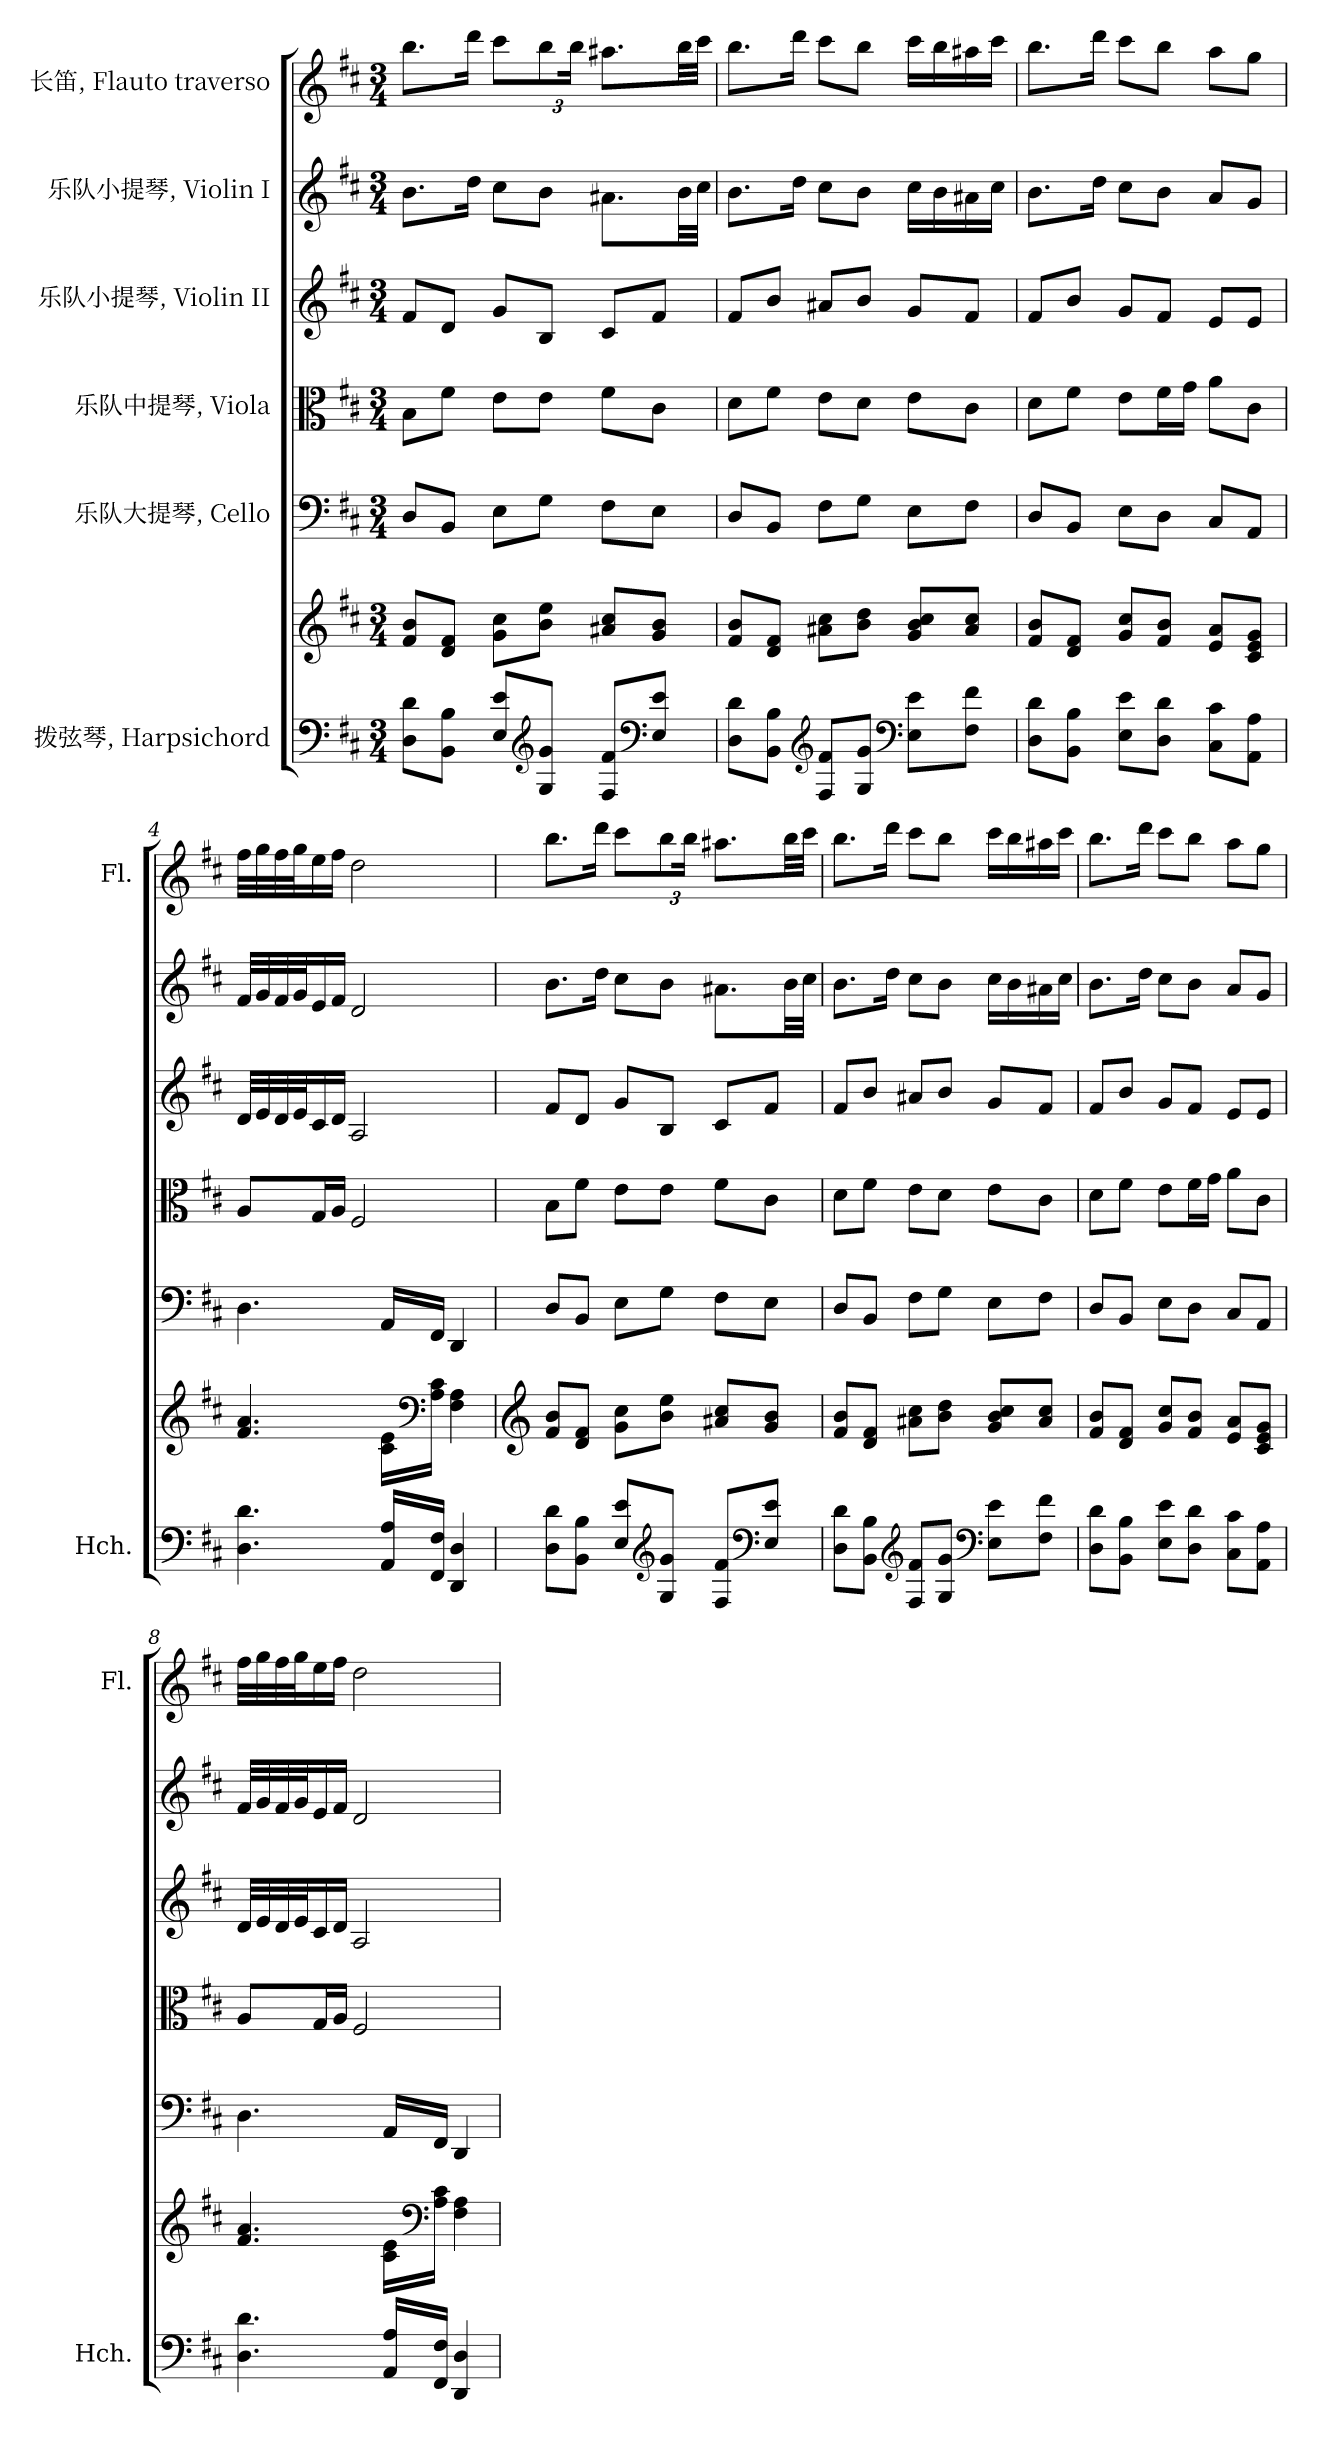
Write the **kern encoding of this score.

**kern	**kern	**kern	**kern	**kern	**kern	**kern
*part6	*part6	*part5	*part4	*part3	*part2	*part1
*staff7	*staff6	*staff5	*staff4	*staff3	*staff2	*staff1
*I"拨弦琴, Harpsichord	*	*I"乐队大提琴, Cello	*I"乐队中提琴, Viola	*I"乐队小提琴, Violin II	*I"乐队小提琴, Violin I	*I"长笛, Flauto traverso
*I'Hch.	*	*	*	*	*	*I'Fl.
*clefF4	*clefG2	*clefF4	*clefC3	*clefG2	*clefG2	*clefG2
*k[f#c#]	*k[f#c#]	*k[f#c#]	*k[f#c#]	*k[f#c#]	*k[f#c#]	*k[f#c#]
*M3/4	*M3/4	*M3/4	*M3/4	*M3/4	*M3/4	*M3/4
*MM69	*MM69	*MM69	*MM69	*MM69	*MM69	*MM69
=1	=1	=1	=1	=1	=1	=1
8D\ 8d\L	8f#/ 8b/L	8D/L	8B\L	8f#/L	8.b\L	8.bb\L
8BB\ 8B\J	8d/ 8f#/J	8BB/J	8f#\J	8d/J	.	.
.	.	.	.	.	16dd\Jk	16ddd\Jk
8E/ 8e/L	8g\ 8cc#\L	8E\L	8e\L	8g/L	8cc#\L	8ccc#\L
*clefG2	*	*	*	*	*	*
*	*	*	*	*	*	*Xbrackettup
8G/ 8g/J	8b\ 8ee\J	8G\J	8e\J	8B/J	8b\J	12bb\
.	.	.	.	.	.	24bb\Jk
8F#/ 8f#/L	8a#X/ 8cc#/L	8F#\L	8f#\L	8c#/L	8.a#X\L	8.aa#X\L
*clefF4	*	*	*	*	*	*
8E/ 8e/J	8g/ 8b/J	8E\J	8c#\J	8f#/J	.	.
.	.	.	.	.	32b\LL	32bb\LL
.	.	.	.	.	32cc#\JJJ	32ccc#\JJJ
=2	=2	=2	=2	=2	=2	=2
8D\ 8d\L	8f#/ 8b/L	8D/L	8d\L	8f#/L	8.b\L	8.bb\L
8BB\ 8B\J	8d/ 8f#/J	8BB/J	8f#\J	8b/J	.	.
.	.	.	.	.	16dd\Jk	16ddd\Jk
*clefG2	*	*	*	*	*	*
8F#/ 8f#/L	8a#X\ 8cc#\L	8F#\L	8e\L	8a#X/L	8cc#\L	8ccc#\L
8G/ 8g/J	8b\ 8dd\J	8G\J	8d\J	8b/J	8b\J	8bb\J
*clefF4	*	*	*	*	*	*
8E\ 8e\L	8g/ 8b/ 8cc#/L	8E\L	8e\L	8g/L	16cc#\LL	16ccc#\LL
.	.	.	.	.	16b\	16bb\
8F#\ 8f#\J	8a#/ 8cc#/J	8F#\J	8c#\J	8f#/J	16a#X\	16aa#X\
.	.	.	.	.	16cc#\JJ	16ccc#\JJ
!!LO:PB:g=z
=3	=3	=3	=3	=3	=3	=3
8D\ 8d\L	8f#/ 8b/L	8D/L	8d\L	8f#/L	8.b\L	8.bb\L
8BB\ 8B\J	8d/ 8f#/J	8BB/J	8f#\J	8b/J	.	.
.	.	.	.	.	16dd\Jk	16ddd\Jk
8E\ 8e\L	8g/ 8cc#/L	8E\L	8e\L	8g/L	8cc#\L	8ccc#\L
8D\ 8d\J	8f#/ 8b/J	8D\J	16f#\L	8f#/J	8b\J	8bb\J
.	.	.	16g\JJ	.	.	.
8C#\ 8c#\L	8e/ 8a/L	8C#/L	8a\L	8e/L	8a/L	8aa\L
8AA\ 8A\J	8c#/ 8e/ 8g/J	8AA/J	8c#\J	8e/J	8g/J	8gg\J
=4	=4	=4	=4	=4	=4	=4
4.D\ 4.d\	4.f#/ 4.a/	4.D\	8A/L	32d/LLL	32f#/LLL	32ff#\LLL
.	.	.	.	32e/	32g/	32gg\
.	.	.	.	32d/	32f#/	32ff#\
.	.	.	.	32e/J	32g/J	32gg\J
.	.	.	16G/L	16c#/	16e/	16ee\
.	.	.	16A/JJ	16d/JJ	16f#/JJ	16ff#\JJ
.	.	.	2F#/	2A/	2d/	2dd\
16AA/ 16A/LL	16c#\ 16e\LL	16AA/LL	.	.	.	.
*	*clefF4	*	*	*	*	*
16FF#/ 16F#/JJ	16A\ 16c#\JJ	16FF#/JJ	.	.	.	.
4DD/ 4D/	4F#\ 4A\	4DD/	.	.	.	.
=5	=5	=5	=5	=5	=5	=5
*	*clefG2	*	*	*	*	*
8D\ 8d\L	8f#/ 8b/L	8D/L	8B\L	8f#/L	8.b\L	8.bb\L
8BB\ 8B\J	8d/ 8f#/J	8BB/J	8f#\J	8d/J	.	.
.	.	.	.	.	16dd\Jk	16ddd\Jk
8E/ 8e/L	8g\ 8cc#\L	8E\L	8e\L	8g/L	8cc#\L	8ccc#\L
*clefG2	*	*	*	*	*	*
8G/ 8g/J	8b\ 8ee\J	8G\J	8e\J	8B/J	8b\J	12bb\
.	.	.	.	.	.	24bb\Jk
8F#/ 8f#/L	8a#X/ 8cc#/L	8F#\L	8f#\L	8c#/L	8.a#X\L	8.aa#X\L
*clefF4	*	*	*	*	*	*
8E/ 8e/J	8g/ 8b/J	8E\J	8c#\J	8f#/J	.	.
.	.	.	.	.	32b\LL	32bb\LL
.	.	.	.	.	32cc#\JJJ	32ccc#\JJJ
!!LO:PB:g=z
=6	=6	=6	=6	=6	=6	=6
8D\ 8d\L	8f#/ 8b/L	8D/L	8d\L	8f#/L	8.b\L	8.bb\L
8BB\ 8B\J	8d/ 8f#/J	8BB/J	8f#\J	8b/J	.	.
.	.	.	.	.	16dd\Jk	16ddd\Jk
*clefG2	*	*	*	*	*	*
8F#/ 8f#/L	8a#X\ 8cc#\L	8F#\L	8e\L	8a#X/L	8cc#\L	8ccc#\L
8G/ 8g/J	8b\ 8dd\J	8G\J	8d\J	8b/J	8b\J	8bb\J
*clefF4	*	*	*	*	*	*
8E\ 8e\L	8g/ 8b/ 8cc#/L	8E\L	8e\L	8g/L	16cc#\LL	16ccc#\LL
.	.	.	.	.	16b\	16bb\
8F#\ 8f#\J	8a#/ 8cc#/J	8F#\J	8c#\J	8f#/J	16a#X\	16aa#X\
.	.	.	.	.	16cc#\JJ	16ccc#\JJ
=7	=7	=7	=7	=7	=7	=7
8D\ 8d\L	8f#/ 8b/L	8D/L	8d\L	8f#/L	8.b\L	8.bb\L
8BB\ 8B\J	8d/ 8f#/J	8BB/J	8f#\J	8b/J	.	.
.	.	.	.	.	16dd\Jk	16ddd\Jk
8E\ 8e\L	8g/ 8cc#/L	8E\L	8e\L	8g/L	8cc#\L	8ccc#\L
8D\ 8d\J	8f#/ 8b/J	8D\J	16f#\L	8f#/J	8b\J	8bb\J
.	.	.	16g\JJ	.	.	.
8C#\ 8c#\L	8e/ 8a/L	8C#/L	8a\L	8e/L	8a/L	8aa\L
8AA\ 8A\J	8c#/ 8e/ 8g/J	8AA/J	8c#\J	8e/J	8g/J	8gg\J
=8	=8	=8	=8	=8	=8	=8
4.D\ 4.d\	4.f#/ 4.a/	4.D\	8A/L	32d/LLL	32f#/LLL	32ff#\LLL
.	.	.	.	32e/	32g/	32gg\
.	.	.	.	32d/	32f#/	32ff#\
.	.	.	.	32e/J	32g/J	32gg\J
.	.	.	16G/L	16c#/	16e/	16ee\
.	.	.	16A/JJ	16d/JJ	16f#/JJ	16ff#\JJ
.	.	.	2F#/	2A/	2d/	2dd\
16AA/ 16A/LL	16c#\ 16e\LL	16AA/LL	.	.	.	.
*	*clefF4	*	*	*	*	*
16FF#/ 16F#/JJ	16A\ 16c#\JJ	16FF#/JJ	.	.	.	.
4DD/ 4D/	4F#\ 4A\	4DD/	.	.	.	.
=	=	=	=	=	=	=
*-	*-	*-	*-	*-	*-	*-
